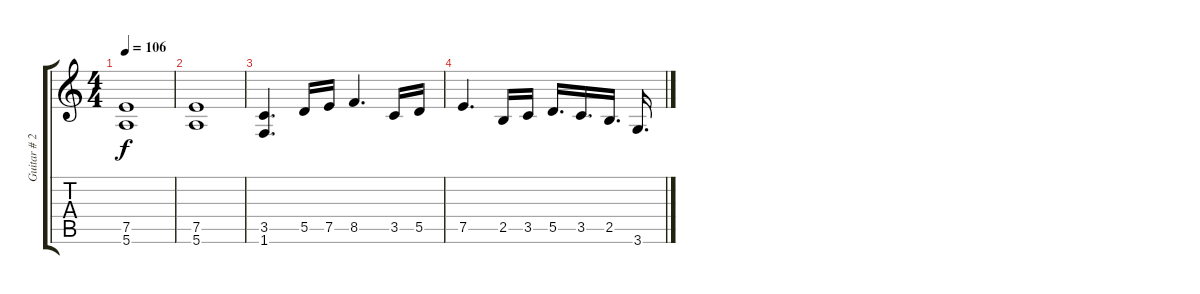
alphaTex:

\track ("Guitar # 2" "Guitar # 2") {instrument overdrivenguitar}
\staff {score tabs}
\tuning (E4 B3 G3 D3 A2 E2) {hide}
\ts (4 4)
\tempo 106
\clef g2
\ks c
(7.5 5.6).1{dy f} |
(7.5 5.6).1 |
(3.5 1.6).4{d} 5.5.16 7.5.16 8.5.4{d} 3.5.16 5.5.16 |
7.5.4{d} 2.5.16 3.5.16 5.5.16{d} 3.5.16{d} 2.5.16{d} 3.6.16{d}
